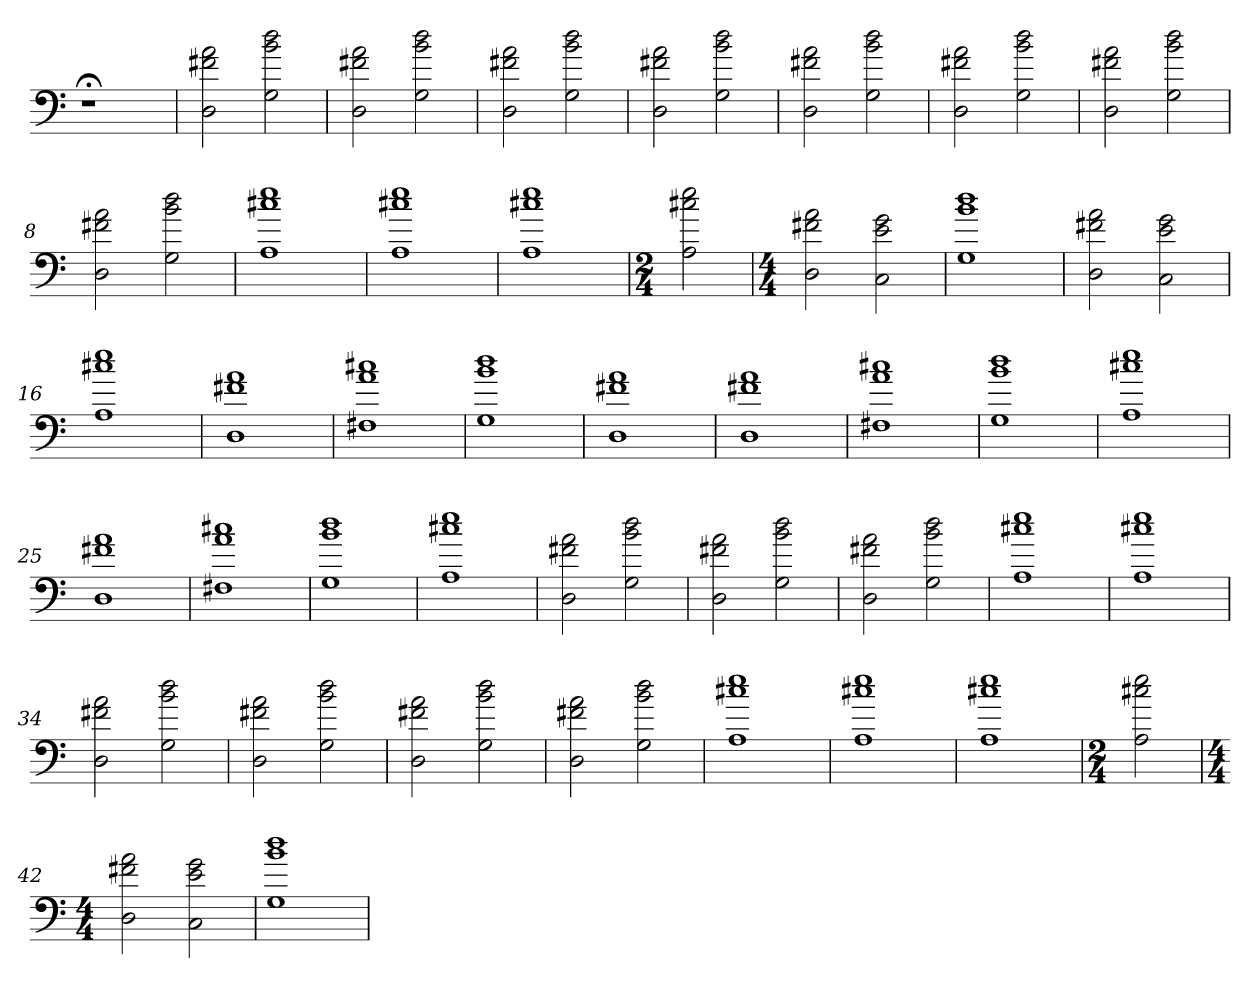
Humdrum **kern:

**kern
*part1
*staff1
=
1r;<
=1
2D 2f#X 2a
2G 2b 2dd
=2
2D 2f#X 2a
2G 2b 2dd
=3
2D 2f#X 2a
2G 2b 2dd
=4
2D 2f#X 2a
2G 2b 2dd
=5
2D 2f#X 2a
2G 2b 2dd
=6
2D 2f#X 2a
2G 2b 2dd
=7
2D 2f#X 2a
2G 2b 2dd
=8
2D 2f#X 2a
2G 2b 2dd
=9
1A 1cc#X 1ee
=10
1A 1cc#X 1ee
=11
1A 1cc#X 1ee
=12
*M2/4
2A 2cc#X 2ee
=13
*M4/4
2D 2f#X 2a
2C 2e 2g
=14
1G 1b 1dd
=15
2D 2f#X 2a
2C 2e 2g
=16
1A 1cc#X 1ee
=17
1D 1f#X 1a
=18
1F#X 1a 1cc#X
=19
1G 1b 1dd
=20
1D 1f#X 1a
=21
1D 1f#X 1a
=22
1F#X 1a 1cc#X
=23
1G 1b 1dd
=24
1A 1cc#X 1ee
=25
1D 1f#X 1a
=26
1F#X 1a 1cc#X
=27
1G 1b 1dd
=28
1A 1cc#X 1ee
=29
2D 2f#X 2a
2G 2b 2dd
=30
2D 2f#X 2a
2G 2b 2dd
=31
2D 2f#X 2a
2G 2b 2dd
=32
1A 1cc#X 1ee
=33
1A 1cc#X 1ee
=34
2D 2f#X 2a
2G 2b 2dd
=35
2D 2f#X 2a
2G 2b 2dd
=36
2D 2f#X 2a
2G 2b 2dd
=37
2D 2f#X 2a
2G 2b 2dd
=38
1A 1cc#X 1ee
=39
1A 1cc#X 1ee
=40
1A 1cc#X 1ee
=41
*M2/4
2A 2cc#X 2ee
=42
*M4/4
2D 2f#X 2a
2C 2e 2g
=43
1G 1b 1dd
=
*-
